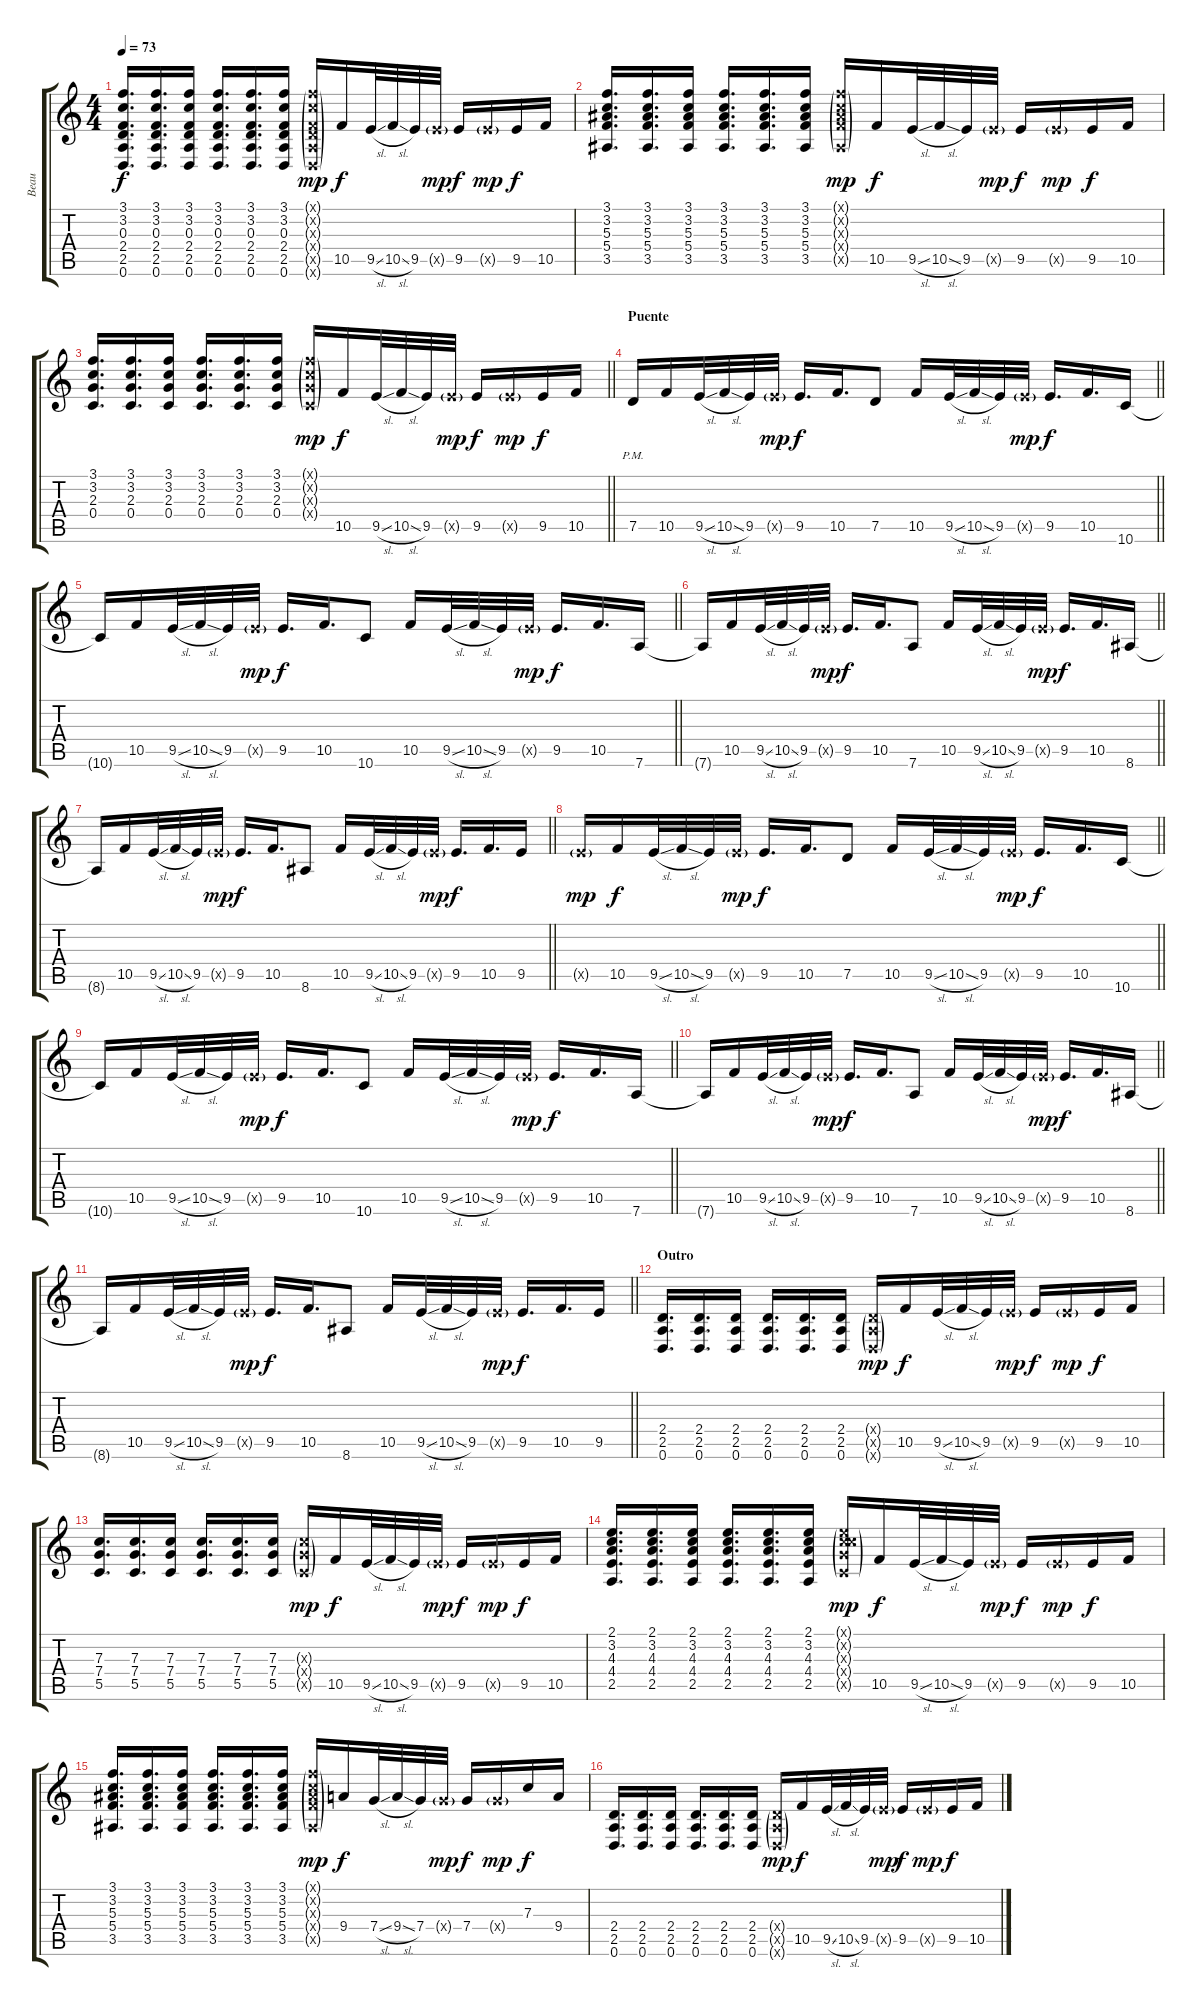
\track ("Beau" "Beau") {instrument distortionguitar}
\staff {score tabs}
\tuning (D4 A3 F3 C3 G2 D2) {hide}
\ts (4 4)
\tempo 73
\clef g2
\ks c
(3.1 3.2 0.3 2.4 2.5 0.6).16{d dy f} (3.1 3.2 0.3 2.4 2.5 0.6).16{d} (3.1 3.2 0.3 2.4 2.5 0.6).16 (3.1 3.2 0.3 2.4 2.5 0.6).16{d} (3.1 3.2 0.3 2.4 2.5 0.6).16{d} (3.1 3.2 0.3 2.4 2.5 0.6).16 (3.1{g x} 3.2{g x} 0.3{g x} 2.4{g x} 2.5{g x} 0.6{g x}).16{dy mp} 10.5.16{dy f} 9.5{sl}.32 10.5{sl}.32 9.5.32 9.5{g x}.32{dy mp} 9.5.16{dy f} 9.5{g x}.16{dy mp} 9.5.16{dy f} 10.5.16 |
(3.1 3.2 5.3 5.4 3.5).16{d} (3.1 3.2 5.3 5.4 3.5).16{d} (3.1 3.2 5.3 5.4 3.5).16 (3.1 3.2 5.3 5.4 3.5).16{d} (3.1 3.2 5.3 5.4 3.5).16{d} (3.1 3.2 5.3 5.4 3.5).16 (3.1{g x} 3.2{g x} 5.3{g x} 5.4{g x} 3.5{g x}).16{dy mp} 10.5.16{dy f} 9.5{sl}.32 10.5{sl}.32 9.5.32 9.5{g x}.32{dy mp} 9.5.16{dy f} 9.5{g x}.16{dy mp} 9.5.16{dy f} 10.5.16 |
\barLineRight lightlight
(3.1 3.2 2.3 0.4).16{d} (3.1 3.2 2.3 0.4).16{d} (3.1 3.2 2.3 0.4).16 (3.1 3.2 2.3 0.4).16{d} (3.1 3.2 2.3 0.4).16{d} (3.1 3.2 2.3 0.4).16 (3.1{g x} 3.2{g x} 2.3{g x} 0.4{g x}).16{dy mp} 10.5.16{dy f} 9.5{sl}.32 10.5{sl}.32 9.5.32 9.5{g x}.32{dy mp} 9.5.16{dy f} 9.5{g x}.16{dy mp} 9.5.16{dy f} 10.5.16 |
\section ("" "Puente")
\barLineRight lightlight
7.5{pm}.16 10.5.16 9.5{sl}.32 10.5{sl}.32 9.5.32 9.5{g x}.32{dy mp} 9.5.16{d dy f} 10.5.16{d} 7.5.8 10.5.16 9.5{sl}.32 10.5{sl}.32 9.5.32 9.5{g x}.32{dy mp} 9.5.16{d dy f} 10.5.16{d} 10.6.16 |
\barLineRight lightlight
10.6{t}.16 10.5.16 9.5{sl}.32 10.5{sl}.32 9.5.32 9.5{g x}.32{dy mp} 9.5.16{d dy f} 10.5.16{d} 10.6.8 10.5.16 9.5{sl}.32 10.5{sl}.32 9.5.32 9.5{g x}.32{dy mp} 9.5.16{d dy f} 10.5.16{d} 7.6.16 |
\barLineRight lightlight
7.6{t}.16 10.5.16 9.5{sl}.32 10.5{sl}.32 9.5.32 9.5{g x}.32{dy mp} 9.5.16{d dy f} 10.5.16{d} 7.6.8 10.5.16 9.5{sl}.32 10.5{sl}.32 9.5.32 9.5{g x}.32{dy mp} 9.5.16{d dy f} 10.5.16{d} 8.6.16 |
\barLineRight lightlight
8.6{t}.16 10.5.16 9.5{sl}.32 10.5{sl}.32 9.5.32 9.5{g x}.32{dy mp} 9.5.16{d dy f} 10.5.16{d} 8.6.8 10.5.16 9.5{sl}.32 10.5{sl}.32 9.5.32 9.5{g x}.32{dy mp} 9.5.16{d dy f} 10.5.16{d} 9.5.16 |
\barLineRight lightlight
9.5{g x}.16{dy mp} 10.5.16{dy f} 9.5{sl}.32 10.5{sl}.32 9.5.32 9.5{g x}.32{dy mp} 9.5.16{d dy f} 10.5.16{d} 7.5.8 10.5.16 9.5{sl}.32 10.5{sl}.32 9.5.32 9.5{g x}.32{dy mp} 9.5.16{d dy f} 10.5.16{d} 10.6.16 |
\barLineRight lightlight
10.6{t}.16 10.5.16 9.5{sl}.32 10.5{sl}.32 9.5.32 9.5{g x}.32{dy mp} 9.5.16{d dy f} 10.5.16{d} 10.6.8 10.5.16 9.5{sl}.32 10.5{sl}.32 9.5.32 9.5{g x}.32{dy mp} 9.5.16{d dy f} 10.5.16{d} 7.6.16 |
\barLineRight lightlight
7.6{t}.16 10.5.16 9.5{sl}.32 10.5{sl}.32 9.5.32 9.5{g x}.32{dy mp} 9.5.16{d dy f} 10.5.16{d} 7.6.8 10.5.16 9.5{sl}.32 10.5{sl}.32 9.5.32 9.5{g x}.32{dy mp} 9.5.16{d dy f} 10.5.16{d} 8.6.16 |
\barLineRight lightlight
8.6{t}.16 10.5.16 9.5{sl}.32 10.5{sl}.32 9.5.32 9.5{g x}.32{dy mp} 9.5.16{d dy f} 10.5.16{d} 8.6.8 10.5.16 9.5{sl}.32 10.5{sl}.32 9.5.32 9.5{g x}.32{dy mp} 9.5.16{d dy f} 10.5.16{d} 9.5.16 |
\section ("" "Outro")
(2.4 2.5 0.6).16{d} (2.4 2.5 0.6).16{d} (2.4 2.5 0.6).16 (2.4 2.5 0.6).16{d} (2.4 2.5 0.6).16{d} (2.4 2.5 0.6).16 (2.4{g x} 2.5{g x} 0.6{g x}).16{dy mp} 10.5.16{dy f} 9.5{sl}.32 10.5{sl}.32 9.5.32 9.5{g x}.32{dy mp} 9.5.16{dy f} 9.5{g x}.16{dy mp} 9.5.16{dy f} 10.5.16 |
(7.3 7.4 5.5).16{d} (7.3 7.4 5.5).16{d} (7.3 7.4 5.5).16 (7.3 7.4 5.5).16{d} (7.3 7.4 5.5).16{d} (7.3 7.4 5.5).16 (7.3{g x} 7.4{g x} 5.5{g x}).16{dy mp} 10.5.16{dy f} 9.5{sl}.32 10.5{sl}.32 9.5.32 9.5{g x}.32{dy mp} 9.5.16{dy f} 9.5{g x}.16{dy mp} 9.5.16{dy f} 10.5.16 |
(2.1 3.2 4.3 4.4 2.5).16{d} (2.1 3.2 4.3 4.4 2.5).16{d} (2.1 3.2 4.3 4.4 2.5).16 (2.1 3.2 4.3 4.4 2.5).16{d} (2.1 3.2 4.3 4.4 2.5).16{d} (2.1 3.2 4.3 4.4 2.5).16 (2.1{g x} 3.2{g x} 7.3{g x} 7.4{g x} 5.5{g x}).16{dy mp} 10.5.16{dy f} 9.5{sl}.32 10.5{sl}.32 9.5.32 9.5{g x}.32{dy mp} 9.5.16{dy f} 9.5{g x}.16{dy mp} 9.5.16{dy f} 10.5.16 |
(3.1 3.2 5.3 5.4 3.5).16{d} (3.1 3.2 5.3 5.4 3.5).16{d} (3.1 3.2 5.3 5.4 3.5).16 (3.1 3.2 5.3 5.4 3.5).16{d} (3.1 3.2 5.3 5.4 3.5).16{d} (3.1 3.2 5.3 5.4 3.5).16 (3.1{g x} 3.2{g x} 5.3{g x} 5.4{g x} 3.5{g x}).16{dy mp} 9.4.16{dy f} 7.4{sl}.32 9.4{sl}.32 7.4.32 7.4{g x}.32{dy mp} 7.4.16{dy f} 7.4{g x}.16{dy mp} 7.3.16{dy f} 9.4.16 |
(2.4 2.5 0.6).16{d} (2.4 2.5 0.6).16{d} (2.4 2.5 0.6).16 (2.4 2.5 0.6).16{d} (2.4 2.5 0.6).16{d} (2.4 2.5 0.6).16 (2.4{g x} 2.5{g x} 0.6{g x}).16{dy mp volume 0} 10.5.16{dy f} 9.5{sl}.32 10.5{sl}.32 9.5.32 9.5{g x}.32{dy mp} 9.5.16{dy f} 9.5{g x}.16{dy mp} 9.5.16{dy f} 10.5.16
